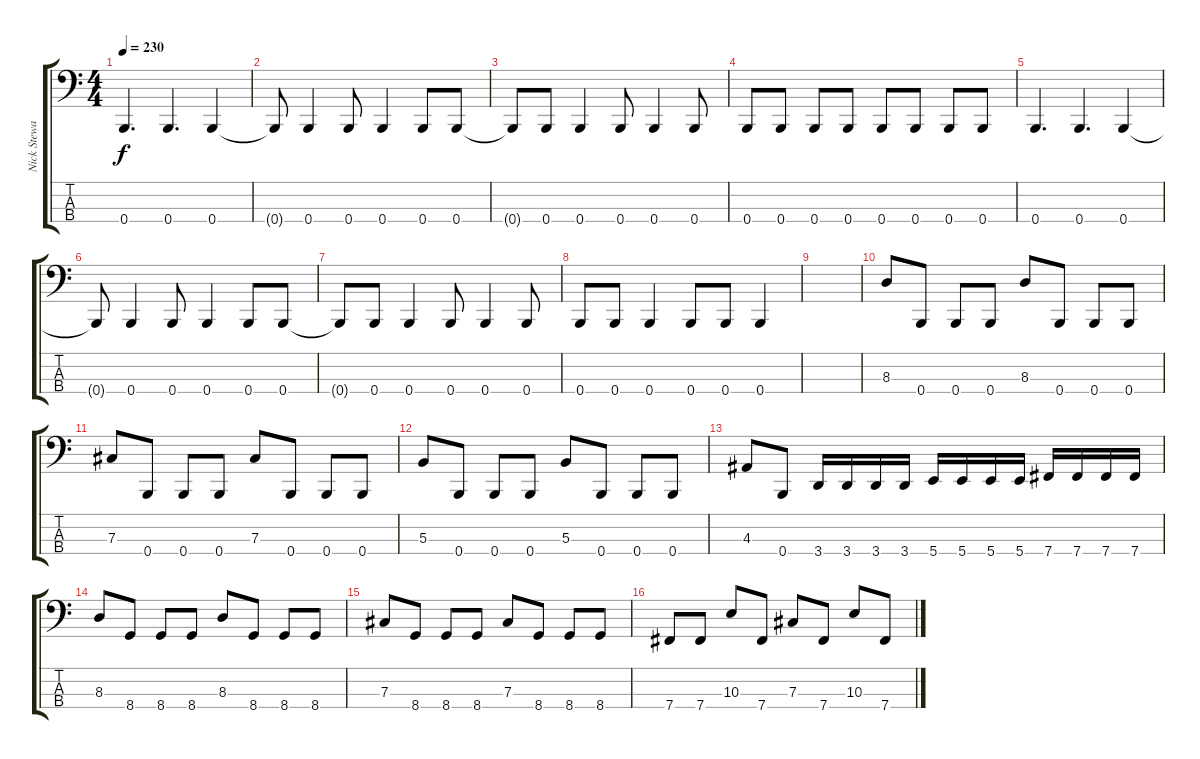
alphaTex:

\track ("Nick Stewart" "Nick Stewa") {instrument electricbassfinger}
\staff {score tabs}
\tuning (E2 B1 Gb1 B0) {hide}
\ts (4 4)
\tempo 230
\clef f4
\ks c
0.4.4{d dy f} 0.4.4{d} 0.4.4 |
0.4{t}.8 0.4.4 0.4.8 0.4.4 0.4.8 0.4.8 |
0.4{t}.8 0.4.8 0.4.4 0.4.8 0.4.4 0.4.8 |
0.4.8 0.4.8 0.4.8 0.4.8 0.4.8 0.4.8 0.4.8 0.4.8 |
0.4.4{d} 0.4.4{d} 0.4.4 |
0.4{t}.8 0.4.4 0.4.8 0.4.4 0.4.8 0.4.8 |
0.4{t}.8 0.4.8 0.4.4 0.4.8 0.4.4 0.4.8 |
0.4.8 0.4.8 0.4.4 0.4.8 0.4.8 0.4.4 |
|
8.3.8 0.4.8 0.4.8 0.4.8 8.3.8 0.4.8 0.4.8 0.4.8 |
7.3.8 0.4.8 0.4.8 0.4.8 7.3.8 0.4.8 0.4.8 0.4.8 |
5.3.8 0.4.8 0.4.8 0.4.8 5.3.8 0.4.8 0.4.8 0.4.8 |
4.3.8 0.4.8 3.4.16 3.4.16 3.4.16 3.4.16 5.4.16 5.4.16 5.4.16 5.4.16 7.4.16 7.4.16 7.4.16 7.4.16 |
8.3.8 8.4.8 8.4.8 8.4.8 8.3.8 8.4.8 8.4.8 8.4.8 |
7.3.8 8.4.8 8.4.8 8.4.8 7.3.8 8.4.8 8.4.8 8.4.8 |
7.4.8 7.4.8 10.3.8 7.4.8 7.3.8 7.4.8 10.3.8 7.4.8
